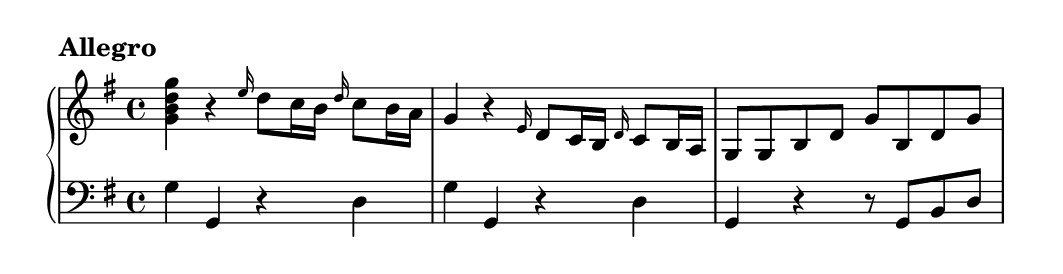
\version "2.24.0"
\header {
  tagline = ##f
}
\paper {
  paper-height = 6\cm
  paper-width = 18\cm
}
\layout {
  indent = #0
  ragged-right = ##f
}

\include "../../stylesheets/typography.ly"
\score {
  \header {
    piece = "Allegro"
  }
  \new PianoStaff <<
    \new Staff \relative c' {
      \clef "treble" \time 4/4 \key g \major
      <g'' d b g>4 r \grace e16 d8 c16 b \grace d16 c8 b16 a |
      g4 r \grace e16 d8 c16 b \grace d16 c8 b16 a |
      g8 g b d g b, d g |
    }
    \new Staff \relative c {
      \clef "bass" \time 4/4 \key g \major
      g'4 g, r d' |
      g4 g, r d' |
      g,4 r r8 g b d |
    }
  >>
}
